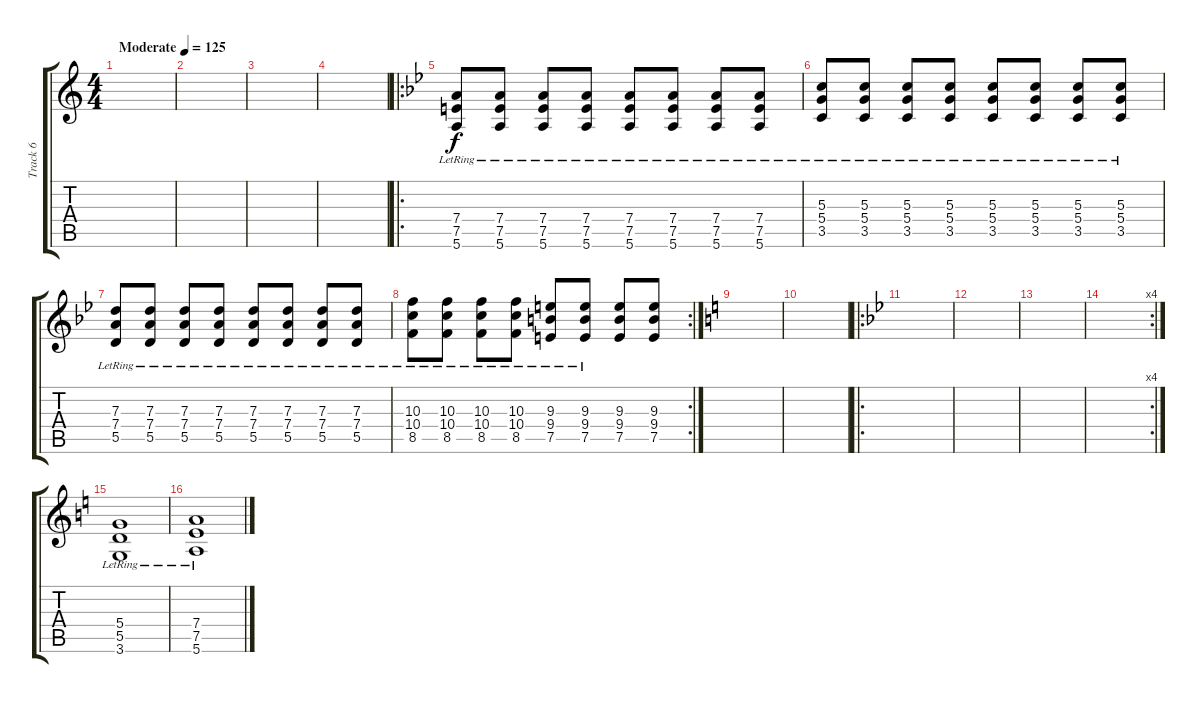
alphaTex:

\track ("Track 6" "Track 6") {instrument distortionguitar}
\staff {score tabs}
\tuning (E4 B3 G3 D3 A2 E2) {hide}
\ts (4 4)
\tempo (125 "Moderate")
\clef g2
\ks c
|
|
|
|
\ro
\ks bb
(7.4{lr} 7.5{lr} 5.6{lr}).8{volume 15} (7.4{lr} 7.5{lr} 5.6{lr}).8 (7.4{lr} 7.5{lr} 5.6{lr}).8 (7.4{lr} 7.5{lr} 5.6{lr}).8 (7.4{lr} 7.5{lr} 5.6{lr}).8 (7.4{lr} 7.5{lr} 5.6{lr}).8 (7.4{lr} 7.5{lr} 5.6{lr}).8 (7.4{lr} 7.5{lr} 5.6{lr}).8 |
(5.3{lr} 5.4{lr} 3.5{lr}).8 (5.3{lr} 5.4{lr} 3.5{lr}).8 (5.3{lr} 5.4{lr} 3.5{lr}).8 (5.3{lr} 5.4{lr} 3.5{lr}).8 (5.3{lr} 5.4{lr} 3.5{lr}).8 (5.3{lr} 5.4{lr} 3.5{lr}).8 (5.3{lr} 5.4{lr} 3.5{lr}).8 (5.3{lr} 5.4{lr} 3.5{lr}).8 |
(7.3{lr} 7.4{lr} 5.5{lr}).8 (7.3{lr} 7.4{lr} 5.5{lr}).8 (7.3{lr} 7.4{lr} 5.5{lr}).8 (7.3{lr} 7.4{lr} 5.5{lr}).8 (7.3{lr} 7.4{lr} 5.5{lr}).8 (7.3{lr} 7.4{lr} 5.5{lr}).8 (7.3{lr} 7.4{lr} 5.5{lr}).8 (7.3{lr} 7.4{lr} 5.5{lr}).8 |
\rc 2
(10.3{lr} 10.4{lr} 8.5{lr}).8 (10.3{lr} 10.4{lr} 8.5{lr}).8 (10.3{lr} 10.4{lr} 8.5{lr}).8 (10.3{lr} 10.4{lr} 8.5{lr}).8 (9.3{lr} 9.4{lr} 7.5{lr}).8 (9.3{lr} 9.4{lr} 7.5{lr}).8 (9.3 9.4 7.5).8 (9.3 9.4 7.5).8 |
\ks c
|
|
\ro
\ks bb
|
|
|
\rc 4
|
\ks c
(5.4{lr} 5.5 3.6).1{volume 13} |
(7.4{lr} 7.5 5.6).1
